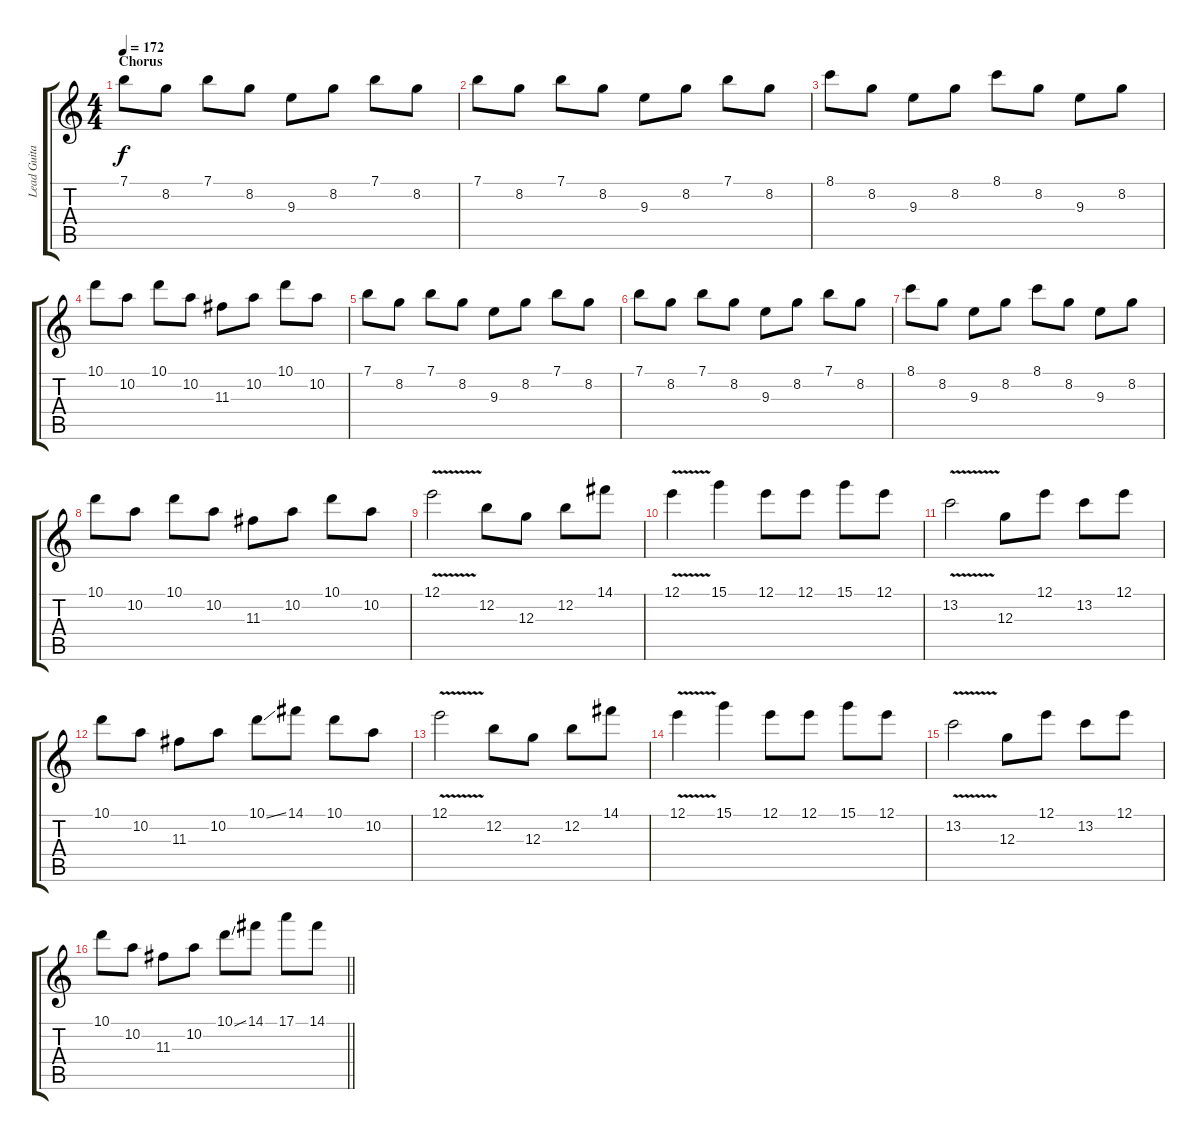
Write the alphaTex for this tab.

\track ("Lead Guitar" "Lead Guita") {instrument electricguitarjazz}
\staff {score tabs}
\tuning (E4 B3 G3 D3 A2 E2) {hide}
\ts (4 4)
\section ("" "Chorus")
\tempo 172
\clef g2
\ks c
7.1.8{dy f volume 16} 8.2.8 7.1.8 8.2.8 9.3.8 8.2.8 7.1.8 8.2.8 |
7.1.8 8.2.8 7.1.8 8.2.8 9.3.8 8.2.8 7.1.8 8.2.8 |
8.1.8 8.2.8 9.3.8 8.2.8 8.1.8 8.2.8 9.3.8 8.2.8 |
10.1.8 10.2.8 10.1.8 10.2.8 11.3.8 10.2.8 10.1.8 10.2.8 |
7.1.8 8.2.8 7.1.8 8.2.8 9.3.8 8.2.8 7.1.8 8.2.8 |
7.1.8 8.2.8 7.1.8 8.2.8 9.3.8 8.2.8 7.1.8 8.2.8 |
8.1.8 8.2.8 9.3.8 8.2.8 8.1.8 8.2.8 9.3.8 8.2.8 |
10.1.8 10.2.8 10.1.8 10.2.8 11.3.8 10.2.8 10.1.8 10.2.8 |
12.1{v}.2 12.2.8 12.3.8 12.2.8 14.1.8 |
12.1{v}.4 15.1.4 12.1.8 12.1.8 15.1.8 12.1.8 |
13.2{v}.2 12.3.8 12.1.8 13.2.8 12.1.8 |
10.1.8 10.2.8 11.3.8 10.2.8 10.1{ss}.8 14.1.8 10.1.8 10.2.8 |
12.1{v}.2 12.2.8 12.3.8 12.2.8 14.1.8 |
12.1{v}.4 15.1.4 12.1.8 12.1.8 15.1.8 12.1.8 |
13.2{v}.2 12.3.8 12.1.8 13.2.8 12.1.8 |
\barLineRight lightlight
10.1.8 10.2.8 11.3.8 10.2.8 10.1{ss}.8 14.1.8 17.1.8 14.1.8
